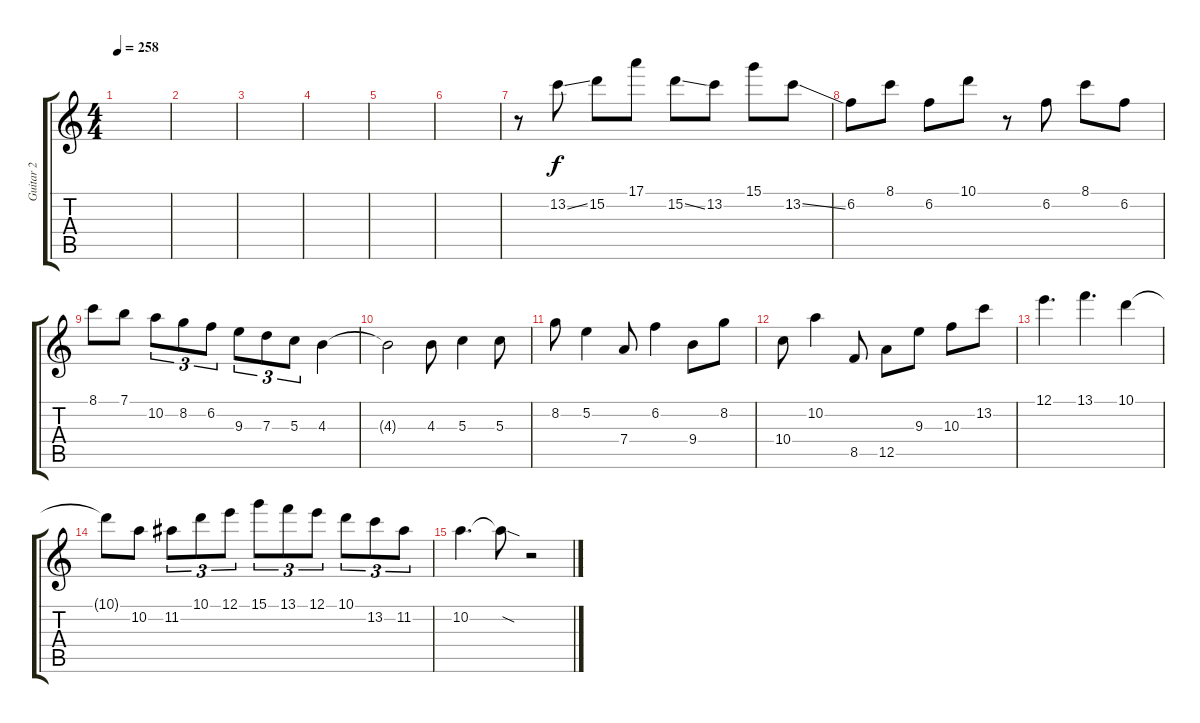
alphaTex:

\track ("Guitar 2" "Guitar 2") {instrument distortionguitar}
\staff {score tabs}
\tuning (E4 B3 G3 D3 A2 D2) {hide}
\ts (4 4)
\tempo 258
\clef g2
\ks c
|
|
|
|
|
|
r.8 13.2{ss}.8 15.2.8 17.1.8 15.2{ss}.8 13.2.8 15.1.8 13.2{ss}.8 |
6.2.8 8.1.8 6.2.8 10.1.8 r.8 6.2.8 8.1.8 6.2.8 |
8.1.8 7.1.8 10.2.8{tu (3 2)} 8.2.8{tu (3 2)} 6.2.8{tu (3 2)} 9.3.8{tu (3 2)} 7.3.8{tu (3 2)} 5.3.8{tu (3 2)} 4.3.4 |
4.3{t}.2 4.3.8 5.3.4 5.3.8 |
8.2.8 5.2.4 7.4.8 6.2.4 9.4.8 8.2.8 |
10.4.8 10.2.4 8.5.8 12.5.8 9.3.8 10.3.8 13.2.8 |
12.1.4{d} 13.1.4{d} 10.1.4 |
10.1{t}.8 10.2.8 11.2.8{tu (3 2)} 10.1.8{tu (3 2)} 12.1.8{tu (3 2)} 15.1.8{tu (3 2)} 13.1.8{tu (3 2)} 12.1.8{tu (3 2)} 10.1.8{tu (3 2)} 13.2.8{tu (3 2)} 11.2.8{tu (3 2)} |
10.2.4{d} 10.2{sod t}.8 r.2
